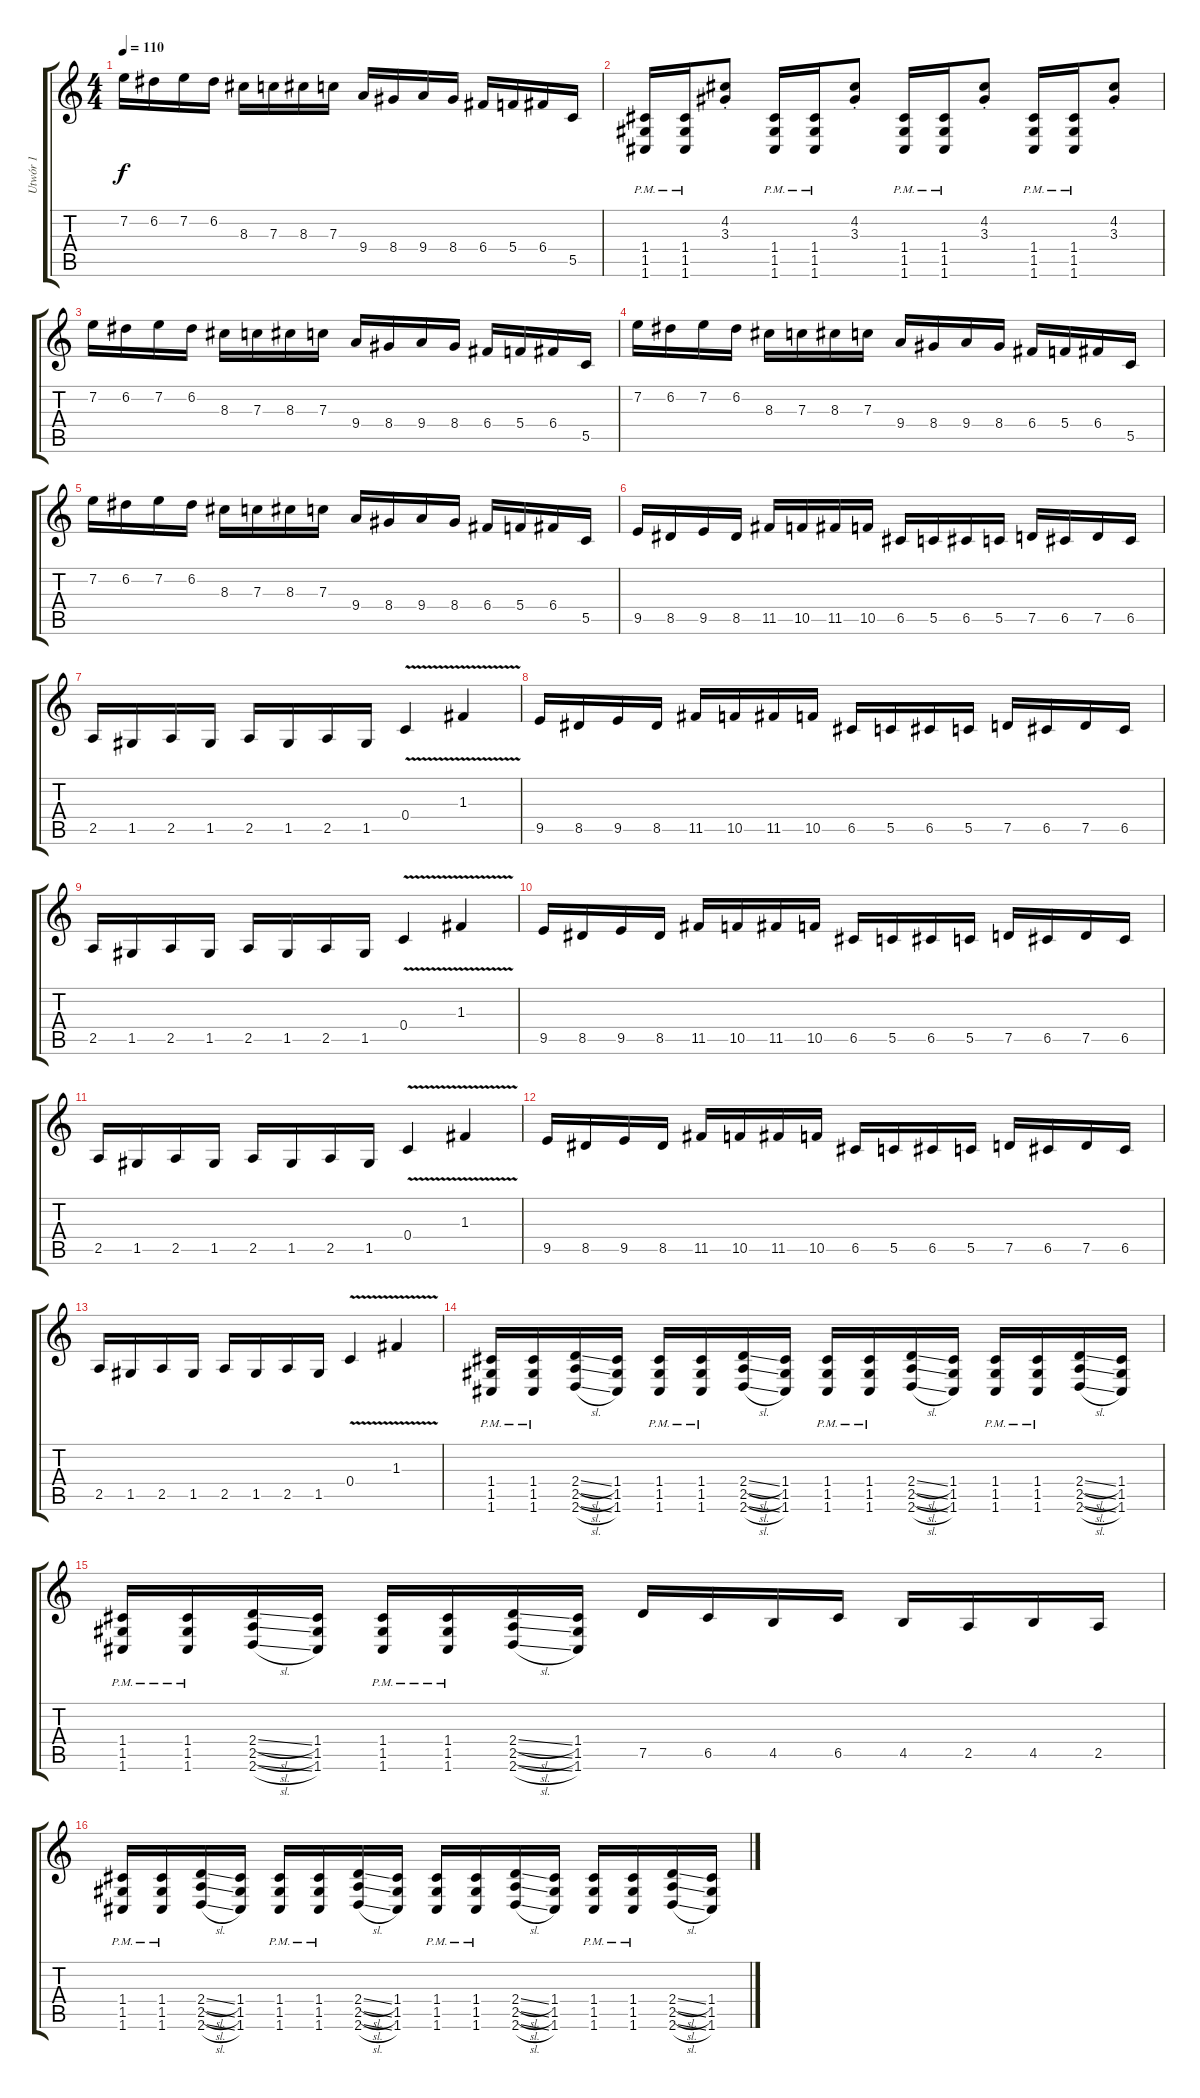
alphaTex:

\track ("Utwór 1" "Utwór 1") {instrument distortionguitar}
\staff {score tabs}
\tuning (D4 A3 F3 C3 G2 C2) {hide}
\ts (4 4)
\tempo 110
\clef g2
\ks c
7.2.16{dy f} 6.2.16 7.2.16 6.2.16 8.3.16 7.3.16 8.3.16 7.3.16 9.4.16 8.4.16 9.4.16 8.4.16 6.4.16 5.4.16 6.4.16 5.5.16 |
(1.4{pm} 1.5{pm} 1.6{pm}).16 (1.4{pm} 1.5{pm} 1.6{pm}).16 (4.2{st} 3.3{st}).8 (1.4{pm} 1.5{pm} 1.6{pm}).16 (1.4{pm} 1.5{pm} 1.6{pm}).16 (4.2{st} 3.3{st}).8 (1.4{pm} 1.5{pm} 1.6{pm}).16 (1.4{pm} 1.5{pm} 1.6{pm}).16 (4.2{st} 3.3{st}).8 (1.4{pm} 1.5{pm} 1.6{pm}).16 (1.4{pm} 1.5{pm} 1.6{pm}).16 (4.2{st} 3.3{st}).8 |
7.2.16 6.2.16 7.2.16 6.2.16 8.3.16 7.3.16 8.3.16 7.3.16 9.4.16 8.4.16 9.4.16 8.4.16 6.4.16 5.4.16 6.4.16 5.5.16 |
7.2.16 6.2.16 7.2.16 6.2.16 8.3.16 7.3.16 8.3.16 7.3.16 9.4.16 8.4.16 9.4.16 8.4.16 6.4.16 5.4.16 6.4.16 5.5.16 |
7.2.16 6.2.16 7.2.16 6.2.16 8.3.16 7.3.16 8.3.16 7.3.16 9.4.16 8.4.16 9.4.16 8.4.16 6.4.16 5.4.16 6.4.16 5.5.16 |
9.5.16 8.5.16 9.5.16 8.5.16 11.5.16 10.5.16 11.5.16 10.5.16 6.5.16 5.5.16 6.5.16 5.5.16 7.5.16 6.5.16 7.5.16 6.5.16 |
2.5.16 1.5.16 2.5.16 1.5.16 2.5.16 1.5.16 2.5.16 1.5.16 0.4{v}.4 1.3{v}.4 |
9.5.16 8.5.16 9.5.16 8.5.16 11.5.16 10.5.16 11.5.16 10.5.16 6.5.16 5.5.16 6.5.16 5.5.16 7.5.16 6.5.16 7.5.16 6.5.16 |
2.5.16 1.5.16 2.5.16 1.5.16 2.5.16 1.5.16 2.5.16 1.5.16 0.4{v}.4 1.3{v}.4 |
9.5.16 8.5.16 9.5.16 8.5.16 11.5.16 10.5.16 11.5.16 10.5.16 6.5.16 5.5.16 6.5.16 5.5.16 7.5.16 6.5.16 7.5.16 6.5.16 |
2.5.16 1.5.16 2.5.16 1.5.16 2.5.16 1.5.16 2.5.16 1.5.16 0.4{v}.4 1.3{v}.4 |
9.5.16 8.5.16 9.5.16 8.5.16 11.5.16 10.5.16 11.5.16 10.5.16 6.5.16 5.5.16 6.5.16 5.5.16 7.5.16 6.5.16 7.5.16 6.5.16 |
2.5.16 1.5.16 2.5.16 1.5.16 2.5.16 1.5.16 2.5.16 1.5.16 0.4{v}.4 1.3{v}.4 |
(1.4{pm} 1.5{pm} 1.6{pm}).16 (1.4{pm} 1.5{pm} 1.6{pm}).16 (2.4{sl} 2.5{sl} 2.6{sl}).16 (1.4 1.5 1.6).16 (1.4{pm} 1.5{pm} 1.6{pm}).16 (1.4{pm} 1.5{pm} 1.6{pm}).16 (2.4{sl} 2.5{sl} 2.6{sl}).16 (1.4 1.5 1.6).16 (1.4{pm} 1.5{pm} 1.6{pm}).16 (1.4{pm} 1.5{pm} 1.6{pm}).16 (2.4{sl} 2.5{sl} 2.6{sl}).16 (1.4 1.5 1.6).16 (1.4{pm} 1.5{pm} 1.6{pm}).16 (1.4{pm} 1.5{pm} 1.6{pm}).16 (2.4{sl} 2.5{sl} 2.6{sl}).16 (1.4 1.5 1.6).16 |
(1.4{pm} 1.5{pm} 1.6{pm}).16 (1.4{pm} 1.5{pm} 1.6{pm}).16 (2.4{sl} 2.5{sl} 2.6{sl}).16 (1.4 1.5 1.6).16 (1.4{pm} 1.5{pm} 1.6{pm}).16 (1.4{pm} 1.5{pm} 1.6{pm}).16 (2.4{sl} 2.5{sl} 2.6{sl}).16 (1.4 1.5 1.6).16 7.5.16 6.5.16 4.5.16 6.5.16 4.5.16 2.5.16 4.5.16 2.5.16 |
(1.4{pm} 1.5{pm} 1.6{pm}).16 (1.4{pm} 1.5{pm} 1.6{pm}).16 (2.4{sl} 2.5{sl} 2.6{sl}).16 (1.4 1.5 1.6).16 (1.4{pm} 1.5{pm} 1.6{pm}).16 (1.4{pm} 1.5{pm} 1.6{pm}).16 (2.4{sl} 2.5{sl} 2.6{sl}).16 (1.4 1.5 1.6).16 (1.4{pm} 1.5{pm} 1.6{pm}).16 (1.4{pm} 1.5{pm} 1.6{pm}).16 (2.4{sl} 2.5{sl} 2.6{sl}).16 (1.4 1.5 1.6).16 (1.4{pm} 1.5{pm} 1.6{pm}).16 (1.4{pm} 1.5{pm} 1.6{pm}).16 (2.4{sl} 2.5{sl} 2.6{sl}).16 (1.4 1.5 1.6).16
